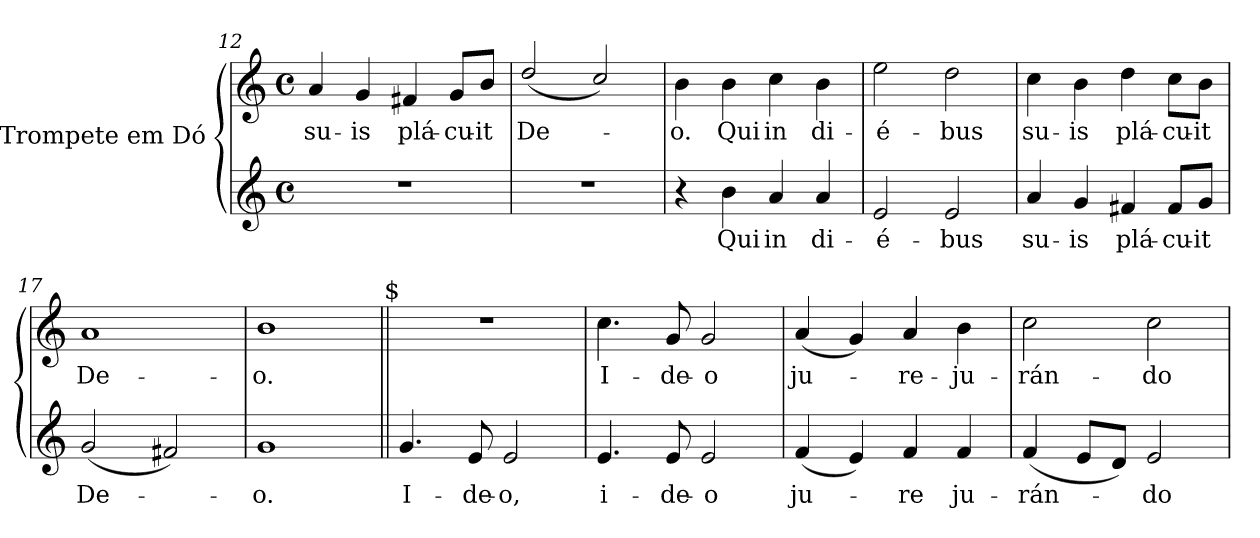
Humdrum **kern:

**kern	**text	**kern	**text
*part2	*part2	*part1	*part1
*staff2	*staff2	*staff1	*staff1
*I"Trompete em Dó	*	*I"Trompete em Dó	*
*clefG2	*	*clefG2	*
*k[]	*	*k[]	*
*C:	*	*C:	*
*M4/4	*	*M4/4	*
*met(c)	*	*met(c)	*
=12	=12	=12	=12
!	!	!	!LO:LY:b:color=#000000
1r	.	4ai/	su-
!	!	!	!LO:LY:b:color=#000000
.	.	4gi/	-is
!	!	!	!LO:LY:b:color=#000000
.	.	4f#Xi/	plá-
!	!	!	!LO:LY:b:color=#000000
.	.	8gi/L	-cu-
!	!	!	!LO:LY:b:color=#000000
.	.	8bi/J	-it
!!LO:LB:g=z
=13	=13	=13	=13
!	!	!	!LO:LY:b:color=#000000
1r	.	(2ddi/	De-
.	.	2cci/)	.
=14	=14	=14	=14
!	!	!	!LO:LY:b:color=#000000
4r	.	4bi\	-o.
!	!LO:LY:b:color=#000000	!	!
!	!	!	!LO:LY:b:color=#000000
4bi\	Qui	4bi\	Qui
!	!LO:LY:b:color=#000000	!	!
!	!	!	!LO:LY:b:color=#000000
4ai/	in	4cci\	in
!	!LO:LY:b:color=#000000	!	!
!	!	!	!LO:LY:b:color=#000000
4ai/	di-	4bi\	di-
=15	=15	=15	=15
!	!LO:LY:b:color=#000000	!	!
!	!	!	!LO:LY:b:color=#000000
2ei/	-é-	2eei\	-é-
!	!LO:LY:b:color=#000000	!	!
!	!	!	!LO:LY:b:color=#000000
2ei/	-bus	2ddi\	-bus
=16	=16	=16	=16
!	!LO:LY:b:color=#000000	!	!
!	!	!	!LO:LY:b:color=#000000
4ai/	su-	4cci\	su-
!	!LO:LY:b:color=#000000	!	!
!	!	!	!LO:LY:b:color=#000000
4gi/	-is	4bi\	-is
!	!LO:LY:b:color=#000000	!	!
!	!	!	!LO:LY:b:color=#000000
4f#Xi/	plá-	4ddi\	plá-
!	!LO:LY:b:color=#000000	!	!
!	!	!	!LO:LY:b:color=#000000
8f#i/L	-cu-	8cci\L	-cu-
!	!LO:LY:b:color=#000000	!	!
!	!	!	!LO:LY:b:color=#000000
8gi/J	-it	8bi\J	-it
=17	=17	=17	=17
!	!LO:LY:b:color=#000000	!	!
!	!	!	!LO:LY:b:color=#000000
(2gi/	De-	1ai	De-
2f#Xi/)	.	.	.
=18	=18	=18	=18
!	!LO:LY:b:color=#000000	!	!
!	!	!	!LO:LY:b:color=#000000
1gi	-o.	1bi	-o.
!!LO:LB:g=z
=19||	=19||	=19||	=19||
*	*	*MM120	*
!	!	!LO:TX:a:rj:t=$	!
!	!LO:LY:b:color=#000000	!	!
4.gi/	I-	1r	.
!	!LO:LY:b:color=#000000	!	!
8ei/	-de-	.	.
!	!LO:LY:b:color=#000000	!	!
2ei/	-o,	.	.
=20	=20	=20	=20
!	!LO:LY:b:color=#000000	!	!
!	!	!	!LO:LY:b:color=#000000
4.ei/	i-	4.cci\	I-
!	!LO:LY:b:color=#000000	!	!
!	!	!	!LO:LY:b:color=#000000
8ei/	-de-	8gi/	-de-
!	!LO:LY:b:color=#000000	!	!
!	!	!	!LO:LY:b:color=#000000
2ei/	-o	2gi/	-o
=21	=21	=21	=21
!	!LO:LY:b:color=#000000	!	!
!	!	!	!LO:LY:b:color=#000000
(4fi/	ju-	(4ai/	ju-
4ei/)	.	4gi/)	.
!	!LO:LY:b:color=#000000	!	!
!	!	!	!LO:LY:b:color=#000000
4fi/	-re	4ai/	-re-
!	!LO:LY:b:color=#000000	!	!
!	!	!	!LO:LY:b:color=#000000
4fi/	ju-	4bi\	-ju-
=22	=22	=22	=22
!	!LO:LY:b:color=#000000	!	!
!	!	!	!LO:LY:b:color=#000000
(4fi/	-rán-	2cci\	-rán-
8ei/L	.	.	.
8di/J)	.	.	.
!	!LO:LY:b:color=#000000	!	!
!	!	!	!LO:LY:b:color=#000000
2ei/	-do	2cci\	-do
=	=	=	=
*-	*-	*-	*-
